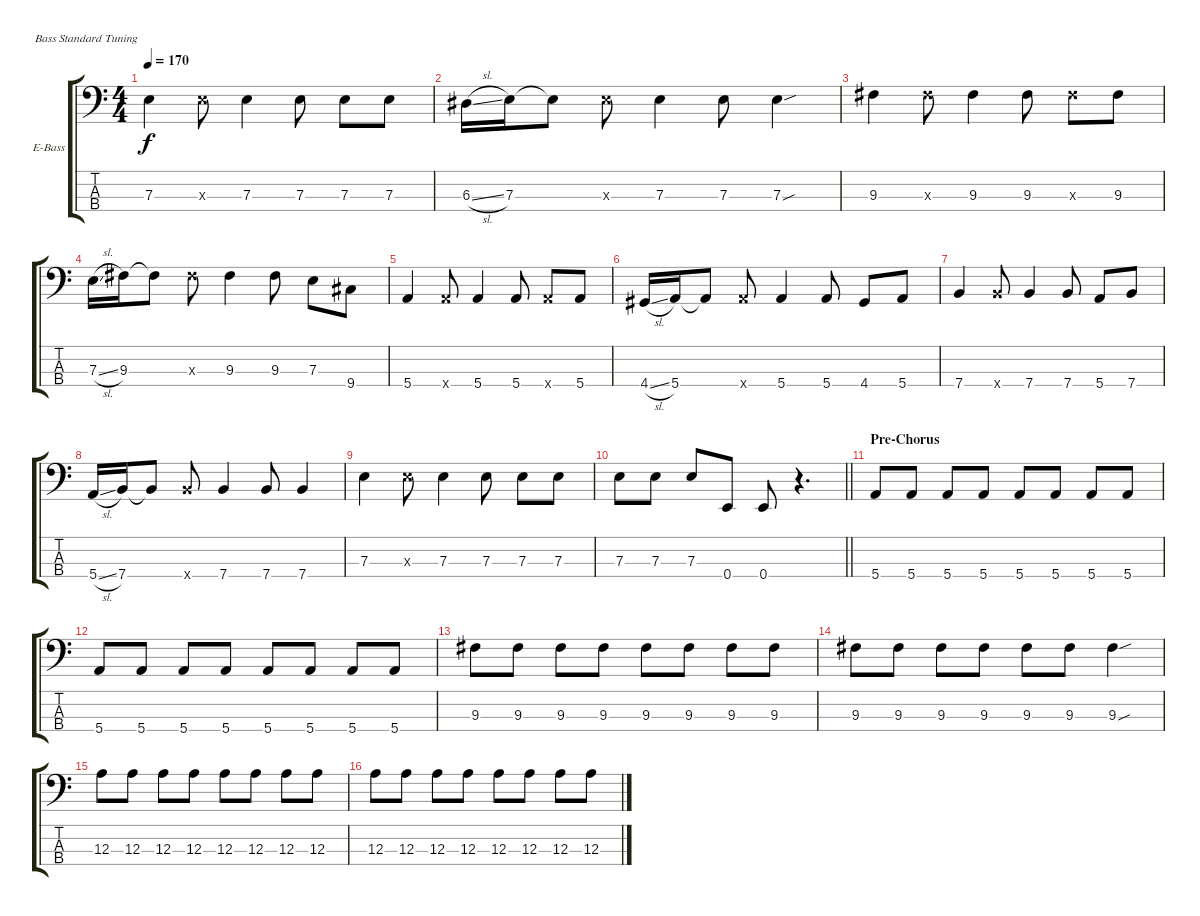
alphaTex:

\bracketExtendMode groupsimilarinstruments
\firstSystemTrackNameOrientation horizontal
\otherSystemsTrackNameOrientation horizontal
\track ("Bass" "E-Bass") {instrument electricbasspick}
\staff {score tabs}
\tuning (G2 D2 A1 E1)
\ts (4 4)
\tempo 170
\clef f4
\ks c
7.3.4{dy f} 7.3{x}.8 7.3.4 7.3.8 7.3.8 7.3.8 |
6.3{sl}.16 7.3.16 7.3{t}.8 7.3{x}.8 7.3.4 7.3.8 7.3{sou}.4 |
9.3.4 9.3{x}.8 9.3.4 9.3.8 9.3{x}.8 9.3.8 |
7.3{sl}.16 9.3.16 9.3{t}.8 9.3{x}.8 9.3.4 9.3.8 7.3.8 9.4.8 |
5.4.4 5.4{x}.8 5.4.4 5.4.8 5.4{x}.8 5.4.8 |
4.4{sl}.16 5.4.16 5.4{t}.8 5.4{x}.8 5.4.4 5.4.8 4.4.8 5.4.8 |
7.4.4 7.4{x}.8 7.4.4 7.4.8 5.4.8 7.4.8 |
5.4{sl}.16 7.4.16 7.4{t}.8 7.4{x}.8 7.4.4 7.4.8 7.4.4 |
7.3.4 7.3{x}.8 7.3.4 7.3.8 7.3.8 7.3.8 |
\barLineRight lightlight
7.3.8 7.3.8 7.3.8 0.4.8 0.4.8 r.4{d} |
\section ("" "Pre-Chorus")
5.4.8 5.4.8 5.4.8 5.4.8 5.4.8 5.4.8 5.4.8 5.4.8 |
5.4.8 5.4.8 5.4.8 5.4.8 5.4.8 5.4.8 5.4.8 5.4.8 |
9.3.8 9.3.8 9.3.8 9.3.8 9.3.8 9.3.8 9.3.8 9.3.8 |
9.3.8 9.3.8 9.3.8 9.3.8 9.3.8 9.3.8 9.3{sou}.4 |
12.3.8 12.3.8 12.3.8 12.3.8 12.3.8 12.3.8 12.3.8 12.3.8 |
12.3.8 12.3.8 12.3.8 12.3.8 12.3.8 12.3.8 12.3.8 12.3.8
